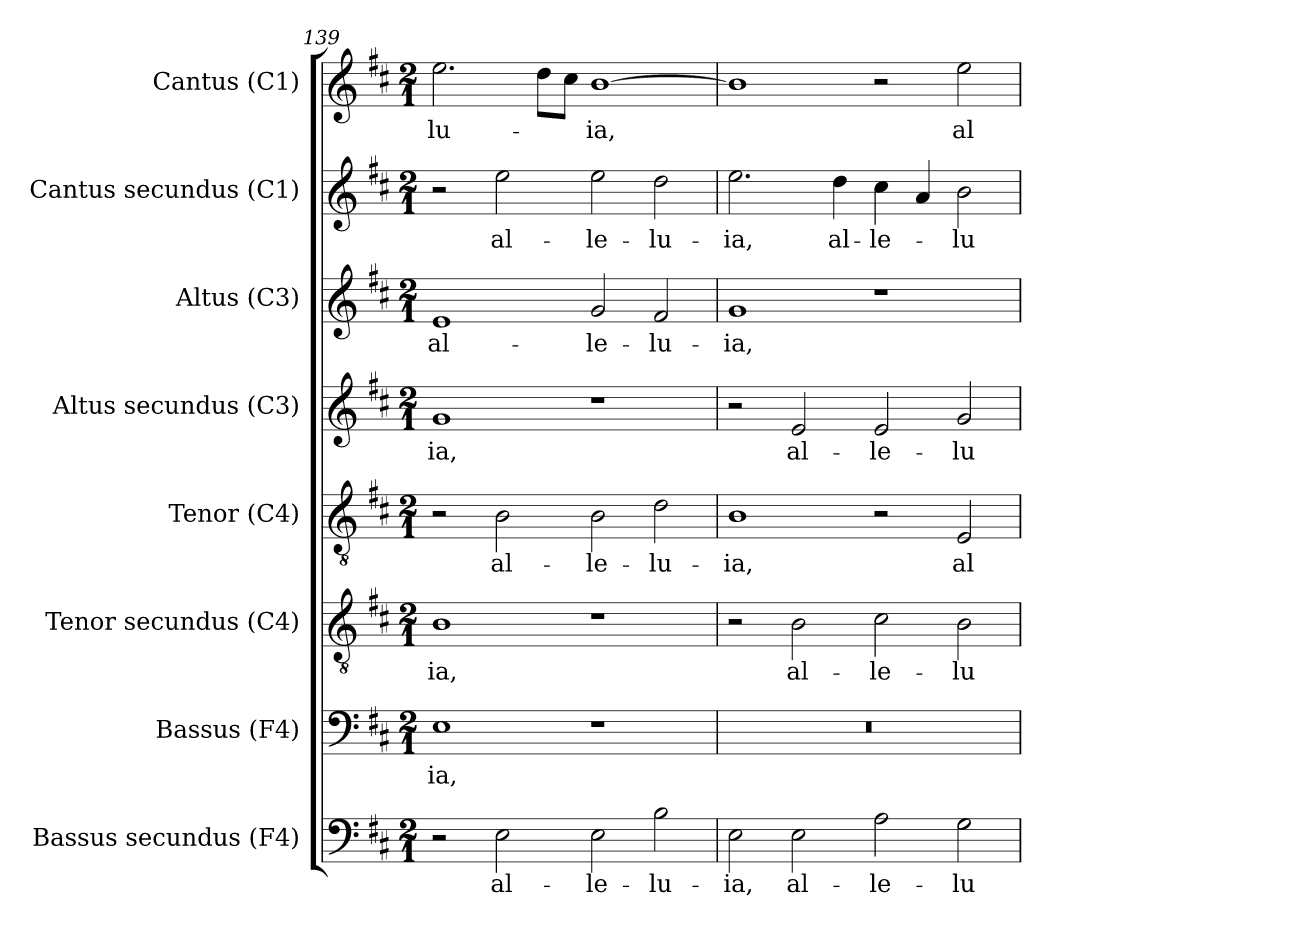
**kern	**text	**kern	**text	**kern	**text	**kern	**text	**kern	**text	**kern	**text	**kern	**text	**kern	**text
*part8	*part8	*part7	*part7	*part6	*part6	*part5	*part5	*part4	*part4	*part3	*part3	*part2	*part2	*part1	*part1
*staff8	*staff8	*staff7	*staff7	*staff6	*staff6	*staff5	*staff5	*staff4	*staff4	*staff3	*staff3	*staff2	*staff2	*staff1	*staff1
*I"Bassus secundus (F4)	*	*I"Bassus (F4)	*	*I"Tenor secundus (C4)	*	*I"Tenor (C4)	*	*I"Altus secundus (C3)	*	*I"Altus (C3)	*	*I"Cantus secundus (C1)	*	*I"Cantus (C1)	*
*I'B2	*	*I'B.	*	*I'T2	*	*I'T.	*	*I'A2	*	*I'A.	*	*I'C2	*	*I'C.	*
*clefF4	*	*clefF4	*	*clefGv2	*	*clefGv2	*	*clefG2	*	*clefG2	*	*clefG2	*	*clefG2	*
*	*	*	*	*	*	*ITrd7c12	*	*	*	*	*	*	*	*	*
*k[f#c#]	*	*k[f#c#]	*	*k[f#c#]	*	*k[f#c#]	*	*k[f#c#]	*	*k[f#c#]	*	*k[f#c#]	*	*k[f#c#]	*
*D:	*	*D:	*	*D:	*	*D:	*	*D:	*	*D:	*	*D:	*	*D:	*
*M2/1	*	*M2/1	*	*M2/1	*	*M2/1	*	*M2/1	*	*M2/1	*	*M2/1	*	*M2/1	*
=139	=139	=139	=139	=139	=139	=139	=139	=139	=139	=139	=139	=139	=139	=139	=139
!	!	!	!LO:LY:b:color=#000000	!	!	!	!	!	!	!	!	!	!	!	!
!	!	!	!	!	!LO:LY:b:color=#000000	!	!	!	!	!	!	!	!	!	!
!	!	!	!	!	!	!	!	!	!LO:LY:b:color=#000000	!	!	!	!	!	!
!	!	!	!	!	!	!	!	!	!	!	!LO:LY:b:color=#000000	!	!	!	!
!	!	!	!	!	!	!	!	!	!	!	!	!	!	!	!LO:LY:b:color=#000000
2r	.	1Ei	-ia,	1Bi	-ia,	2r	.	1gi	-ia,	1ei	al-	2r	.	2.eei\	-lu-
!	!LO:LY:b:color=#000000	!	!	!	!	!	!	!	!	!	!	!	!	!	!
!	!	!	!	!	!	!	!LO:LY:b:color=#000000	!	!	!	!	!	!	!	!
!	!	!	!	!	!	!	!	!	!	!	!	!	!LO:LY:b:color=#000000	!	!
2Ei\	al-	.	.	.	.	2BBi\	al-	.	.	.	.	2eei\	al-	.	.
.	.	.	.	.	.	.	.	.	.	.	.	.	.	8ddi\L	.
.	.	.	.	.	.	.	.	.	.	.	.	.	.	8cc#i\J	.
!	!LO:LY:b:color=#000000	!	!	!	!	!	!	!	!	!	!	!	!	!	!
!	!	!	!	!	!	!	!LO:LY:b:color=#000000	!	!	!	!	!	!	!	!
!	!	!	!	!	!	!	!	!	!	!	!LO:LY:b:color=#000000	!	!	!	!
!	!	!	!	!	!	!	!	!	!	!	!	!	!LO:LY:b:color=#000000	!	!
!	!	!	!	!	!	!	!	!	!	!	!	!	!	!	!LO:LY:b:color=#000000
2Ei\	-le-	1r	.	1r	.	2BBi\	-le-	1r	.	2gi/	-le-	2eei\	-le-	[1bi	-ia,
!	!LO:LY:b:color=#000000	!	!	!	!	!	!	!	!	!	!	!	!	!	!
!	!	!	!	!	!	!	!LO:LY:b:color=#000000	!	!	!	!	!	!	!	!
!	!	!	!	!	!	!	!	!	!	!	!LO:LY:b:color=#000000	!	!	!	!
!	!	!	!	!	!	!	!	!	!	!	!	!	!LO:LY:b:color=#000000	!	!
2Bi\	-lu-	.	.	.	.	2Di\	-lu-	.	.	2f#i/	-lu-	2ddi\	-lu-	.	.
=140	=140	=140	=140	=140	=140	=140	=140	=140	=140	=140	=140	=140	=140	=140	=140
!	!LO:LY:b:color=#000000	!LO:N:vis=1	!	!	!	!	!	!	!	!	!	!	!	!	!
!	!	!	!	!	!	!	!LO:LY:b:color=#000000	!	!	!	!	!	!	!	!
!	!	!	!	!	!	!	!	!	!	!	!LO:LY:b:color=#000000	!	!	!	!
!	!	!	!	!	!	!	!	!	!	!	!	!	!LO:LY:b:color=#000000	!	!
2Ei\	-ia,	0r	.	2r	.	1BBi	-ia,	2r	.	1gi	-ia,	2.eei\	-ia,	1bi]	.
!	!LO:LY:b:color=#000000	!	!	!	!	!	!	!	!	!	!	!	!	!	!
!	!	!	!	!	!LO:LY:b:color=#000000	!	!	!	!	!	!	!	!	!	!
!	!	!	!	!	!	!	!	!	!LO:LY:b:color=#000000	!	!	!	!	!	!
2Ei\	al-	.	.	2Bi\	al-	.	.	2ei/	al-	.	.	.	.	.	.
!	!	!	!	!	!	!	!	!	!	!	!	!	!LO:LY:b:color=#000000	!	!
.	.	.	.	.	.	.	.	.	.	.	.	4ddi\	al-	.	.
!	!LO:LY:b:color=#000000	!	!	!	!	!	!	!	!	!	!	!	!	!	!
!	!	!	!	!	!LO:LY:b:color=#000000	!	!	!	!	!	!	!	!	!	!
!	!	!	!	!	!	!	!	!	!LO:LY:b:color=#000000	!	!	!	!	!	!
!	!	!	!	!	!	!	!	!	!	!	!	!	!LO:LY:b:color=#000000	!	!
2Ai\	-le-	.	.	2c#i\	-le-	2r	.	2ei/	-le-	1r	.	4cc#i\	-le-	2r	.
.	.	.	.	.	.	.	.	.	.	.	.	4ai/	.	.	.
!	!LO:LY:b:color=#000000	!	!	!	!	!	!	!	!	!	!	!	!	!	!
!	!	!	!	!	!LO:LY:b:color=#000000	!	!	!	!	!	!	!	!	!	!
!	!	!	!	!	!	!	!LO:LY:b:color=#000000	!	!	!	!	!	!	!	!
!	!	!	!	!	!	!	!	!	!LO:LY:b:color=#000000	!	!	!	!	!	!
!	!	!	!	!	!	!	!	!	!	!	!	!	!LO:LY:b:color=#000000	!	!
!	!	!	!	!	!	!	!	!	!	!	!	!	!	!	!LO:LY:b:color=#000000
2Gi\	-lu-	.	.	2Bi\	-lu-	2EEi/	al-	2gi/	-lu-	.	.	2bi\	-lu-	2eei\	al-
=	=	=	=	=	=	=	=	=	=	=	=	=	=	=	=
*-	*-	*-	*-	*-	*-	*-	*-	*-	*-	*-	*-	*-	*-	*-	*-
